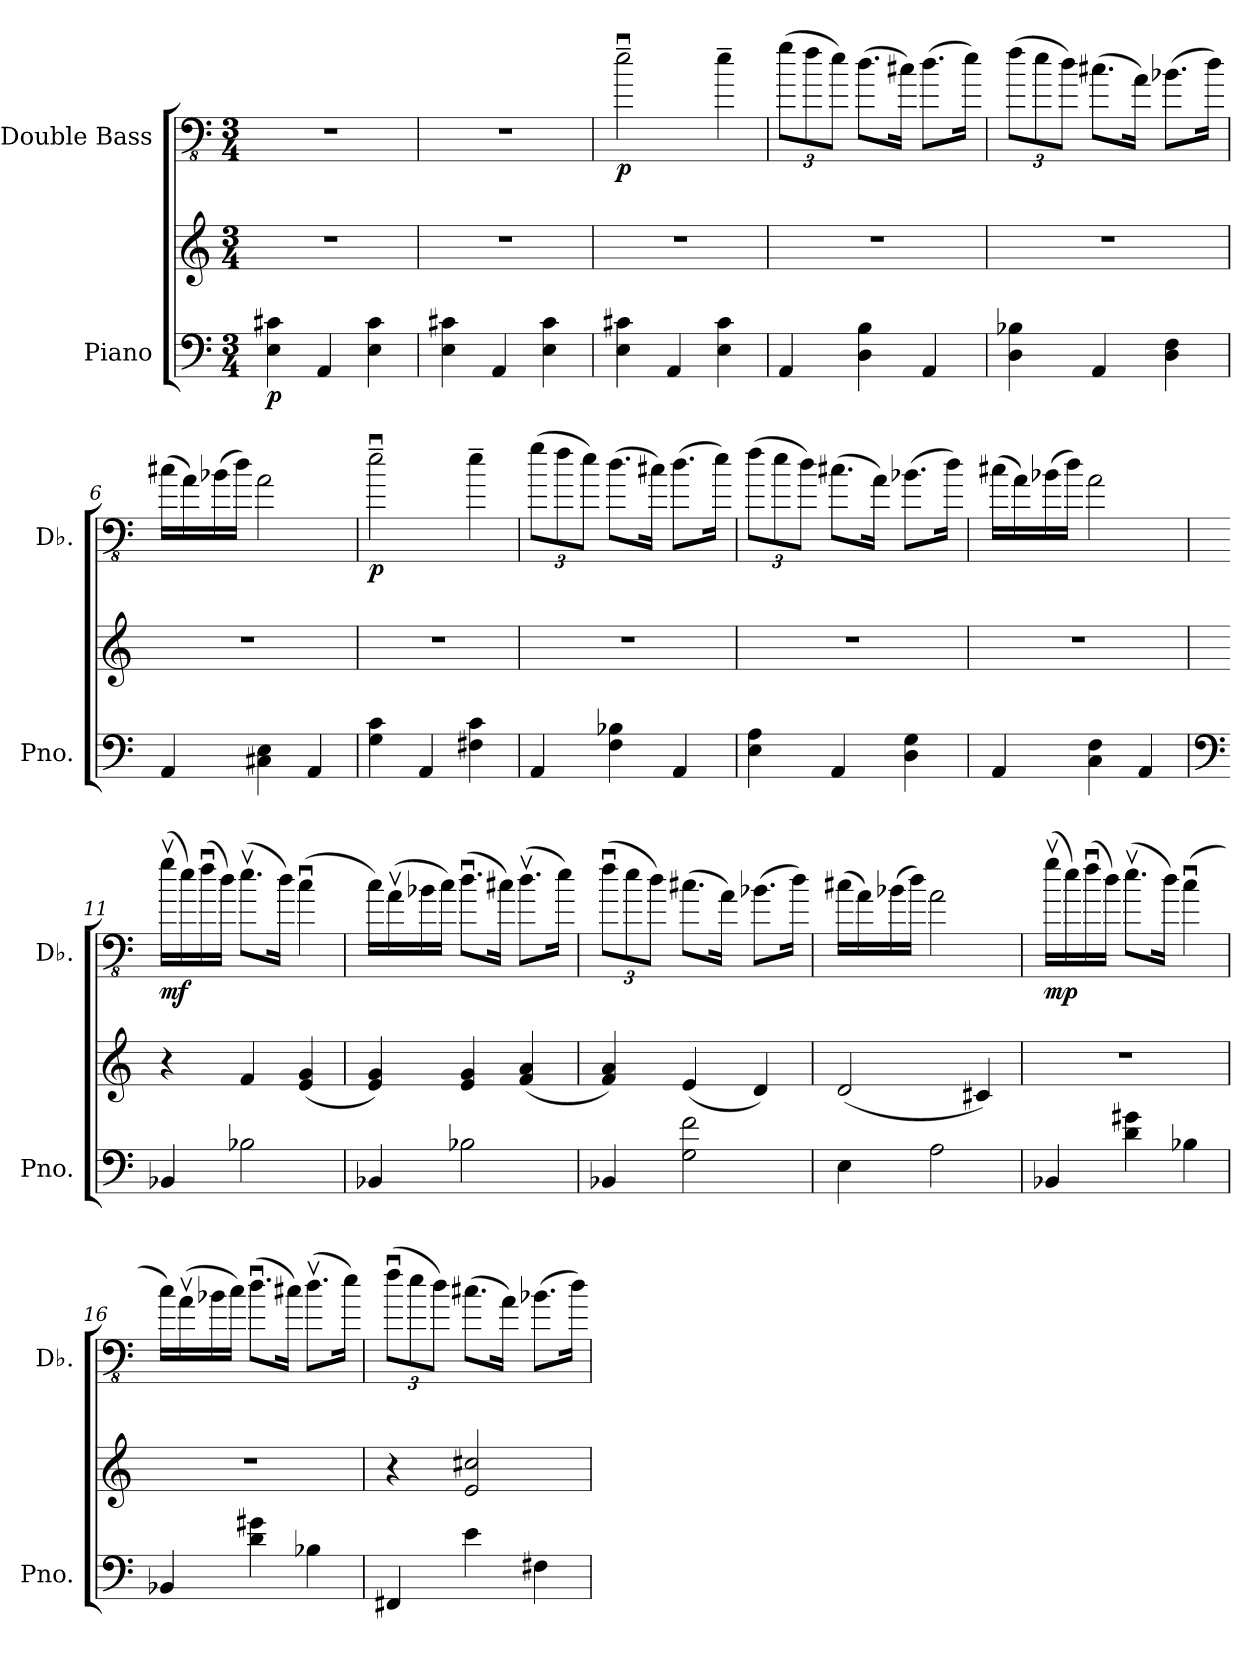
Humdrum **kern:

**kern	**kern	**dynam	**kern	**dynam
*part2	*part2	*part2	*part1	*part1
*staff3	*staff2	*staff2/3	*staff1	*staff1
*I"Piano	*	*	*I"Double Bass	*
*I'Pno.	*	*	*I'Db.	*
*clefF4	*clefG2	*	*clefFv4	*
*	*	*	*ITrd7c12	*
*k[]	*k[]	*	*k[]	*
*M3/4	*M3/4	*	*M3/4	*
*MM60	*MM60	*	*MM60	*
=1	=1	=1	=1	=1
!	!	!LO:DY:b=2	!	!
4E\ 4c#X\	2.r	p	2.r	.
4AA/	.	.	.	.
4E\ 4c#\	.	.	.	.
=2	=2	=2	=2	=2
4E\ 4c#X\	2.r	.	2.r	.
4AA/	.	.	.	.
4E\ 4c#\	.	.	.	.
=3	=3	=3	=3	=3
!	!	!	!	!LO:DY:b
4E\ 4c#X\	2.r	.	2Eu~\	p
4AA/	.	.	.	.
4E\ 4c#\	.	.	4E~\	.
=4	=4	=4	=4	=4
*	*	*	*Xbrackettup	*
4AA/	2.r	.	(12G\L	.
.	.	.	12F\	.
.	.	.	12E\J)	.
4D\ 4B\	.	.	(8.D\L	.
.	.	.	16C#X\Jk)	.
4AA/	.	.	(8.D\L	.
.	.	.	16E\Jk)	.
=5	=5	=5	=5	=5
4D\ 4B-X\	2.r	.	(12F\L	.
.	.	.	12E\	.
.	.	.	12D\J)	.
4AA/	.	.	(8.C#X\L	.
.	.	.	16AA\Jk)	.
4D\ 4F\	.	.	(8.BB-X\L	.
.	.	.	16D\Jk)	.
!!LO:LB:g=z
=6	=6	=6	=6	=6
4AA/	2.r	.	(16C#X\LL	.
.	.	.	16AA\)	.
.	.	.	(16BB-X\	.
.	.	.	16D\JJ)	.
4C#X\ 4E\	.	.	2AA\	.
4AA/	.	.	.	.
=7	=7	=7	=7	=7
!	!	!	!	!LO:DY:b
4G\ 4c\	2.r	.	2Eu~\	p
4AA/	.	.	.	.
4F#X\ 4c\	.	.	4E~\	.
=8	=8	=8	=8	=8
4AA/	2.r	.	(12G\L	.
.	.	.	12F\	.
.	.	.	12E\J)	.
4F\ 4B-X\	.	.	(8.D\L	.
.	.	.	16C#X\Jk)	.
4AA/	.	.	(8.D\L	.
.	.	.	16E\Jk)	.
=9	=9	=9	=9	=9
4E\ 4A\	2.r	.	(12F\L	.
.	.	.	12E\	.
.	.	.	12D\J)	.
4AA/	.	.	(8.C#X\L	.
.	.	.	16AA\Jk)	.
4D\ 4G\	.	.	(8.BB-X\L	.
.	.	.	16D\Jk)	.
=10	=10	=10	=10	=10
4AA/	2.r	.	(16C#X\LL	.
.	.	.	16AA\)	.
.	.	.	(16BB-X\	.
.	.	.	16D\JJ)	.
4C\ 4F\	.	.	2AA\	.
4AA/	.	.	.	.
!!LO:LB:g=z
=11	=11	=11	=11	=11
*clefF4	*	*	*	*
!	!	!	!	!LO:DY:b
4BB-X/	4r	.	(16Gv\LL	mf
.	.	.	16E\)	.
.	.	.	(16Fu\	.
.	.	.	16D\JJ)	.
2B-X\	4f/	.	(8.Ev\L	.
.	.	.	16D\Jk)	.
.	(4e/ 4g/	.	(4Cu\	.
=12	=12	=12	=12	=12
4BB-X/	4e/ 4g/)	.	16C\LL)	.
.	.	.	(16AAv\	.
.	.	.	16BB-X\	.
.	.	.	16C\JJ)	.
2B-X\	4e/ 4g/	.	(8.Du\L	.
.	.	.	16C#X\Jk)	.
.	(4f/ 4a/	.	(8.Dv\L	.
.	.	.	16E\Jk)	.
=13	=13	=13	=13	=13
4BB-X/	4f/ 4a/)	.	(12Fu\L	.
.	.	.	12E\	.
.	.	.	12D\J)	.
2G\ 2f\	(4e/	.	(8.C#X\L	.
.	.	.	16AA\Jk)	.
.	4d/)	.	(8.BB-X\L	.
.	.	.	16D\Jk)	.
=14	=14	=14	=14	=14
4E\	(2d/	.	(16C#X\LL	.
.	.	.	16AA\)	.
.	.	.	(16BB-X\	.
.	.	.	16D\JJ)	.
2A\	.	.	2AA\	.
.	4c#X/)	.	.	.
!!LO:PB:g=z
=15	=15	=15	=15	=15
!	!	!	!	!LO:DY:b
4BB-X/	2.r	.	(16Gv\LL	mp
.	.	.	16E\)	.
.	.	.	(16Fu\	.
.	.	.	16D\JJ)	.
4d\ 4g#X\	.	.	(8.Ev\L	.
.	.	.	16D\Jk)	.
4B-X\	.	.	(4Cu\	.
=16	=16	=16	=16	=16
4BB-X/	2.r	.	16C\LL)	.
.	.	.	(16AAv\	.
.	.	.	16BB-X\	.
.	.	.	16C\JJ)	.
4d\ 4g#X\	.	.	(8.Du\L	.
.	.	.	16C#X\Jk)	.
4B-X\	.	.	(8.Dv\L	.
.	.	.	16E\Jk)	.
=17	=17	=17	=17	=17
4FF#X/	4r	.	(12Fu\L	.
.	.	.	12E\	.
.	.	.	12D\J)	.
4e\	2e/ 2cc#X/	.	(8.C#X\L	.
.	.	.	16AA\Jk)	.
4F#X\	.	.	(8.BB-X\L	.
.	.	.	16D\Jk)	.
=	=	=	=	=
*-	*-	*-	*-	*-
